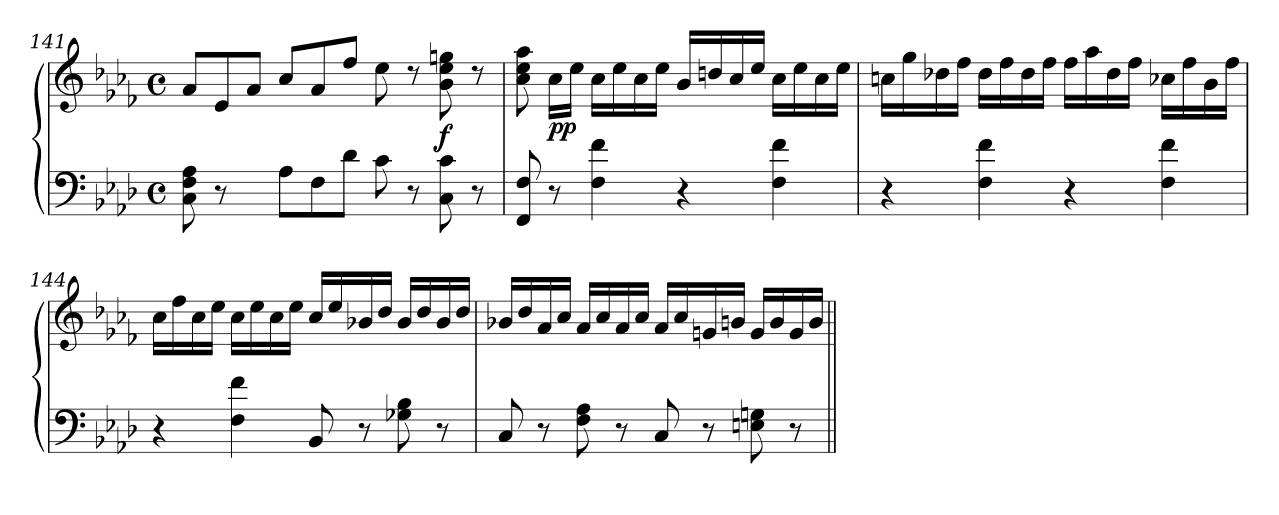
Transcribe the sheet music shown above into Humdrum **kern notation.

**kern	**kern	**dynam
*part1	*part1	*part1
*staff2	*staff1	*staff1/2
*clefF4	*clefG3	*
*k[b-e-a-d-]	*k[b-e-a-d-]	*
*M4/4	*M4/4	*
*met(c)	*met(c)	*
=141	=141	=141
8C\ 8F\ 8A-\	8f/L	.
8r	8c/	.
8ryy	8f/J	.
8A-\L	8a-/L	.
8F\	8f/	.
8d-\J	8dd-/J	.
8c\	8cc\	.
8r	8rb	.
!	!	!LO:DY:b
8C\ 8c\	8g\ 8cc\ 8een\	f
8r	8rb	.
=142	=142	=142
8FF/ 8F/	8a-\ 8cc\ 8ff\	.
!	!	!LO:DY:b
8r	16a-\LL	pp
.	16cc\JJ	.
4F\ 4f\	16a-\LL	.
.	16cc\	.
.	16a-\	.
.	16cc\JJ	.
4r	16g/LL	.
.	16bn/	.
.	16a-/	.
.	16cc/JJ	.
4F\ 4f\	16a-\LL	.
.	16cc\	.
.	16a-\	.
.	16cc\JJ	.
!!LO:LB:g=z
=143	=143	=143
4r	16an\LL	.
.	16ee-\	.
.	16b-X\	.
.	16dd-\JJ	.
4F\ 4f\	16b-\LL	.
.	16dd-\	.
.	16b-\	.
.	16dd-\JJ	.
4r	16dd-\LL	.
.	16ff\	.
.	16b-\	.
.	16dd-\JJ	.
4F\ 4f\	16a-X\LL	.
.	16dd-\	.
.	16g\	.
.	16dd-\JJ	.
=144	=144	=144
4r	16a-\LL	.
.	16dd-\	.
.	16a-\	.
.	16cc\JJ	.
4F\ 4f\	16a-\LL	.
.	16cc\	.
.	16a-\	.
.	16cc\JJ	.
8BB-/	16a-/LL	.
.	16cc/	.
8r	16g-X/	.
.	16b-/JJ	.
8G-X\ 8B-\	16g-/LL	.
.	16b-/	.
8r	16g-/	.
.	16b-/JJ	.
!!LO:LB:g=z
=145	=145	=145
8C/	16g-X/LL	.
.	16b-/	.
8r	16f/	.
.	16a-/JJ	.
8F\ 8A-\	16f/LL	.
.	16a-/	.
8r	16f/	.
.	16a-/JJ	.
8C/	16f/LL	.
.	16a-/	.
8r	16en/	.
.	16gn/JJ	.
8En\ 8Gn\	16e/LL	.
.	16g/	.
8r	16e/	.
.	16g/JJ	.
=||	=||	=||
*-	*-	*-
